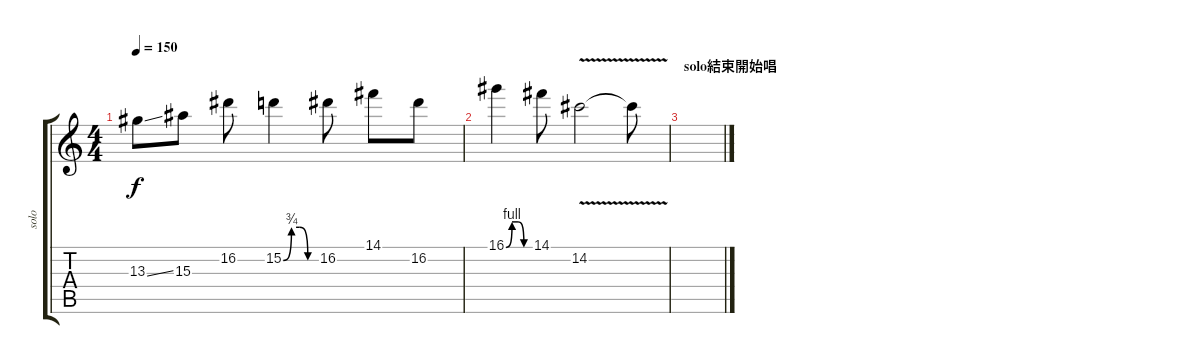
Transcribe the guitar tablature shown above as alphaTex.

\track ("solo" "solo") {instrument distortionguitar}
\staff {score tabs}
\tuning (E4 B3 G3 D3 A2 E2) {hide}
\ts (4 4)
\tempo 150
\clef g2
\ks c
13.3{ss}.8{dy f} 15.3.8 16.2.8 15.2{be (custom 0 0 15 3 30 3 45 0 60 0)}.4 16.2.8 14.1.8 16.2.8 |
16.1{be (custom 0 0 15 4 30 4 45 0 60 0)}.4 14.1.8 14.2{v}.2 14.2{t}.8 |
\section ("" "solo結束開始唱")
